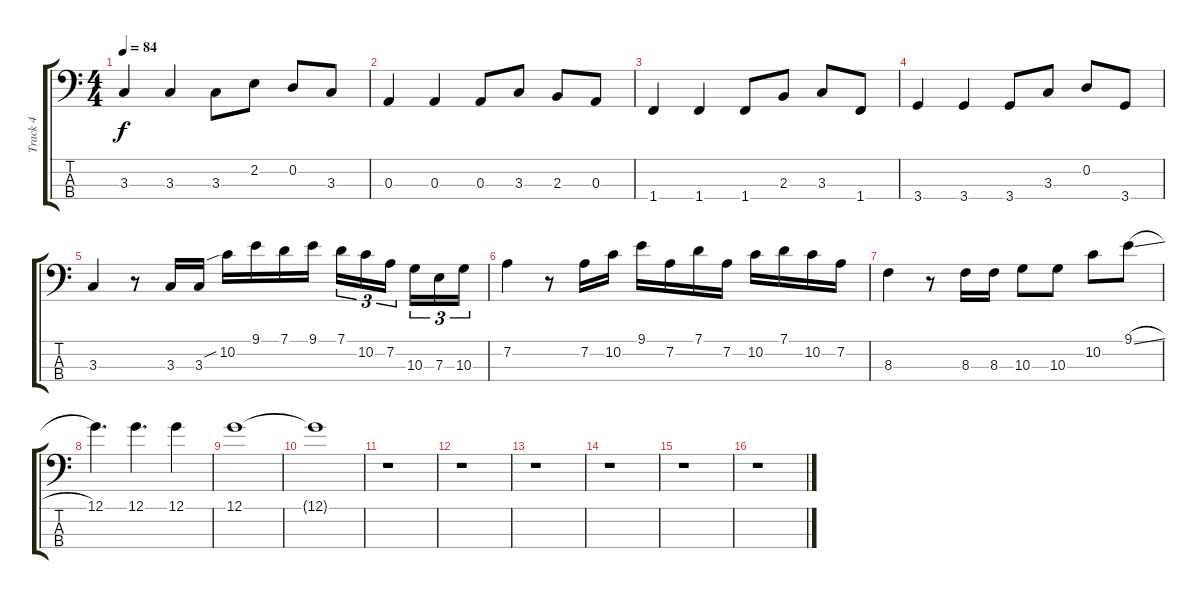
\track ("Track 4" "Track 4") {instrument electricbassfinger}
\staff {score tabs}
\tuning (G2 D2 A1 E1) {hide}
\ts (4 4)
\tempo 84
\clef f4
\ks c
3.3.4{dy f} 3.3.4 3.3.8 2.2.8 0.2.8 3.3.8 |
0.3.4 0.3.4 0.3.8 3.3.8 2.3.8 0.3.8 |
1.4.4 1.4.4 1.4.8 2.3.8 3.3.8 1.4.8 |
3.4.4 3.4.4 3.4.8 3.3.8 0.2.8 3.4.8 |
3.3.4 r.8 3.3.16 3.3.16 10.2{sib}.16 9.1.16 7.1.16 9.1.16 7.1.16{tu (3 2)} 10.2.16{tu (3 2)} 7.2.16{tu (3 2) beam splitsecondary} 10.3.16{tu (3 2)} 7.3.16{tu (3 2)} 10.3.16{tu (3 2)} |
7.2.4 r.8 7.2.16 10.2.16 9.1.16 7.2.16 7.1.16 7.2.16 10.2.16 7.1.16 10.2.16 7.2.16 |
8.3.4 r.8 8.3.16 8.3.16 10.3.8 10.3.8 10.2.8 9.1{sl}.8 |
12.1.4{d} 12.1.4{d} 12.1.4 |
12.1.1 |
12.1{t}.1 |
r.1 |
r.1 |
r.1 |
r.1 |
r.1 |
r.1
